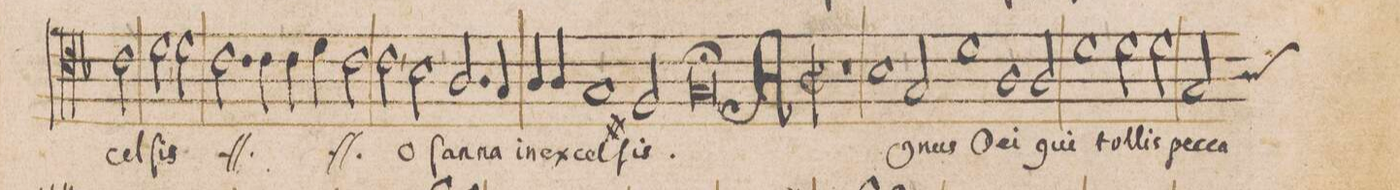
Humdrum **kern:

**kern	**text
*I"Altus	*
*clefC4	*
*k[b-]	*
*M2/1	*
2c\	-cel-
=24-	=24-
2d,\	-ſis
*	*ij
2d\	in
2.c\	ex-
4c\	-cel-
=25-	=25-
4c\	ſis
4d\	in
2c\	ex-
2c,\	-cel-
2B-\	-ſis
=26-	=26-
2.A/	O-
4G/	-ſan-
4A/	-na
4A/	in
1G/	ex-
=27-	=27-
2F#X/	-cel-
1G;	-sis.
*	*Xij
==	==
*-	*-
